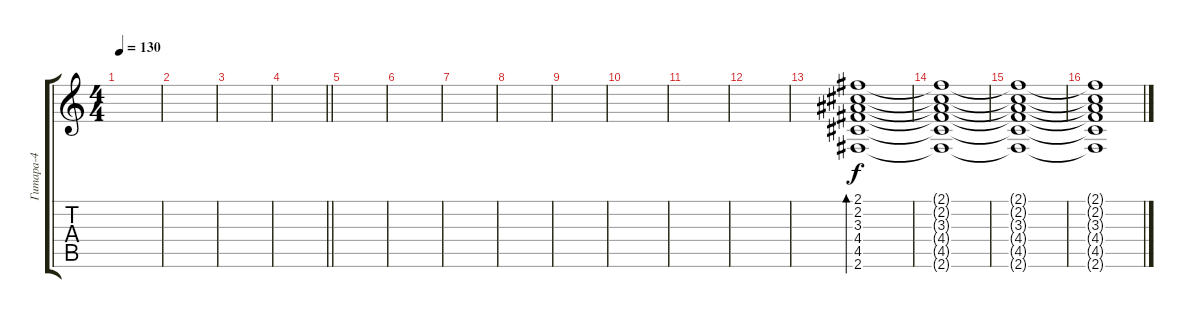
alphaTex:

\track ("Гитара-4" "Гитара-4") {instrument acousticguitarsteel}
\staff {score tabs}
\tuning (E4 B3 G3 D3 A2 E2) {hide}
\ts (4 4)
\tempo 130
\clef g2
\ks c
|
|
|
\barLineRight lightlight
|
|
|
|
|
|
|
|
|
(2.1 2.2 3.3 4.4 4.5 2.6).1{bd 240 volume 16 instrument acousticguitarsteel} |
(2.1{t} 2.2{t} 3.3{t} 4.4{t} 4.5{t} 2.6{t}).1 |
(2.1{t} 2.2{t} 3.3{t} 4.4{t} 4.5{t} 2.6{t}).1 |
(2.1{t} 2.2{t} 3.3{t} 4.4{t} 4.5{t} 2.6{t}).1
